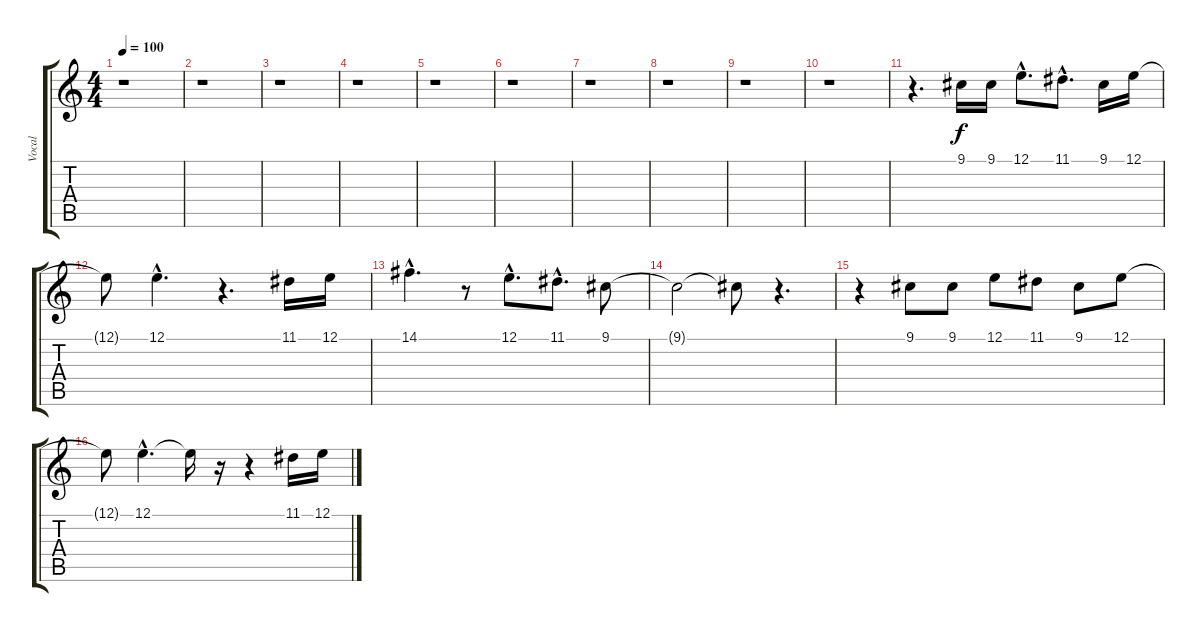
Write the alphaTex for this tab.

\track ("Vocal" "Vocal") {instrument flute}
\staff {score tabs}
\tuning (E4 B3 G3 D3 A2 E2) {hide}
\ts (4 4)
\tempo 100
\clef g2
\ks c
r.1{dy f} |
r.1 |
r.1 |
r.1 |
r.1 |
r.1 |
r.1 |
r.1 |
r.1 |
r.1 |
r.4{d} 9.1.16{balance 8} 9.1.16 12.1{hac}.8{d} 11.1{hac}.8{d} 9.1.16 12.1.16 |
12.1{t}.8 12.1{hac}.4{d} r.4{d} 11.1.16 12.1.16 |
14.1{hac}.4{d} r.8 12.1{hac}.8{d} 11.1{hac}.8{d} 9.1.8 |
9.1{t}.2 9.1{t}.8 r.4{d} |
r.4 9.1.8 9.1.8 12.1.8 11.1.8 9.1.8 12.1.8 |
12.1{t}.8 12.1{hac}.4{d} 12.1{t}.16 r.16 r.4 11.1.16 12.1.16
